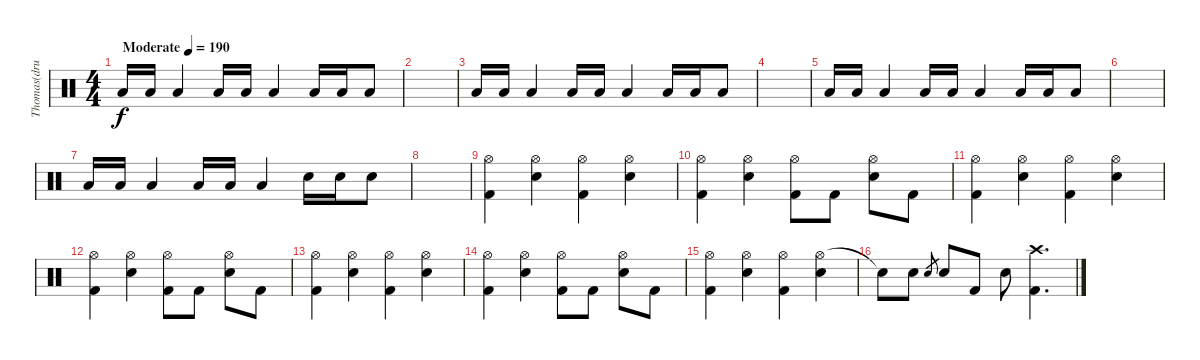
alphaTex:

\track ("Thomas(drums)" "Thomas(dru") {instrument percussion}
\staff {score}
\articulation defaults
\ts (4 4)
\tempo (190 "Moderate")
\clef neutral
\ks c "Low Tom (hit)".16{dy f} "Low Tom (hit)".16 "Low Tom (hit)".4 "Low Tom (hit)".16 "Low Tom (hit)".16 "Low Tom (hit)".4 "Low Tom (hit)".16 "Low Tom (hit)".16 "Low Tom (hit)".8
|
|
"Low Tom (hit)".16 "Low Tom (hit)".16 "Low Tom (hit)".4 "Low Tom (hit)".16 "Low Tom (hit)".16 "Low Tom (hit)".4 "Low Tom (hit)".16 "Low Tom (hit)".16 "Low Tom (hit)".8 |
|
"Low Tom (hit)".16 "Low Tom (hit)".16 "Low Tom (hit)".4 "Low Tom (hit)".16 "Low Tom (hit)".16 "Low Tom (hit)".4 "Low Tom (hit)".16 "Low Tom (hit)".16 "Low Tom (hit)".8 |
|
"Low Tom (hit)".16 "Low Tom (hit)".16 "Low Tom (hit)".4 "Low Tom (hit)".16 "Low Tom (hit)".16 "Low Tom (hit)".4 "Electric Snare (hit)".16 "Electric Snare (hit)".16 "Electric Snare (hit)".8 |
|
("Hi-Hat (open)" "Kick (hit) 2").4 ("Hi-Hat (open)" "Electric Snare (hit)").4 ("Hi-Hat (open)" "Kick (hit) 2").4 ("Hi-Hat (open)" "Electric Snare (hit)").4 |
("Hi-Hat (open)" "Kick (hit) 2").4 ("Hi-Hat (open)" "Electric Snare (hit)").4 ("Hi-Hat (open)" "Kick (hit) 2").8 "Kick (hit) 2".8 ("Hi-Hat (open)" "Electric Snare (hit)").8 "Kick (hit) 2".8 |
("Hi-Hat (open)" "Kick (hit) 2").4 ("Hi-Hat (open)" "Electric Snare (hit)").4 ("Hi-Hat (open)" "Kick (hit) 2").4 ("Hi-Hat (open)" "Electric Snare (hit)").4 |
("Hi-Hat (open)" "Kick (hit) 2").4 ("Hi-Hat (open)" "Electric Snare (hit)").4 ("Hi-Hat (open)" "Kick (hit) 2").8 "Kick (hit) 2".8 ("Hi-Hat (open)" "Electric Snare (hit)").8 "Kick (hit) 2".8 |
("Hi-Hat (open)" "Kick (hit) 2").4 ("Hi-Hat (open)" "Electric Snare (hit)").4 ("Hi-Hat (open)" "Kick (hit) 2").4 ("Hi-Hat (open)" "Electric Snare (hit)").4 |
("Hi-Hat (open)" "Kick (hit) 2").4 ("Hi-Hat (open)" "Electric Snare (hit)").4 ("Hi-Hat (open)" "Kick (hit) 2").8 "Kick (hit) 2".8 ("Hi-Hat (open)" "Electric Snare (hit)").8 "Kick (hit) 2".8 |
("Hi-Hat (open)" "Kick (hit) 2").4 ("Hi-Hat (open)" "Electric Snare (hit)").4 ("Hi-Hat (open)" "Kick (hit) 2").4 ("Hi-Hat (open)" "Electric Snare (hit)").4 |
"Snare (hit)"{t}.8 "Electric Snare (hit)".8 "Electric Snare (hit)".8{gr} "Electric Snare (hit)".8 "Kick (hit) 2".8 "Electric Snare (hit)".8 ("Crash high (hit)" "Kick (hit) 2").4{d}
